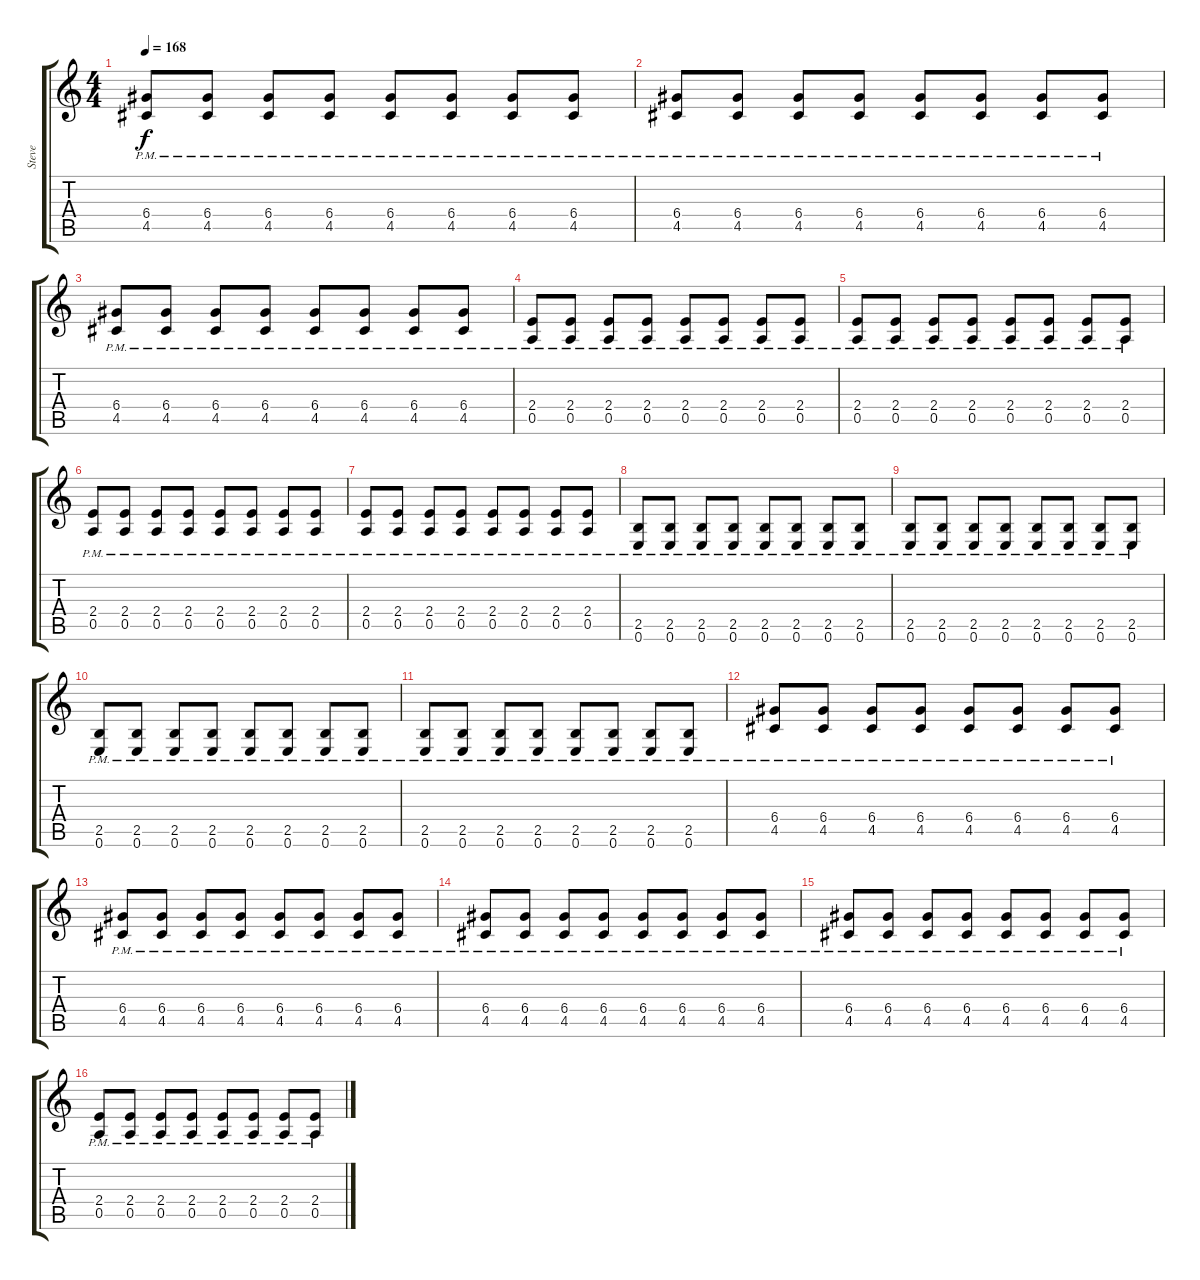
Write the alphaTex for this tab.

\track ("Steve" "Steve") {instrument overdrivenguitar}
\staff {score tabs}
\tuning (E4 B3 G3 D3 A2 E2) {hide}
\ts (4 4)
\tempo 168
\clef g2
\ks c
(6.4{pm} 4.5{pm}).8{dy f} (6.4{pm} 4.5{pm}).8 (6.4{pm} 4.5{pm}).8 (6.4{pm} 4.5{pm}).8 (6.4{pm} 4.5{pm}).8 (6.4{pm} 4.5{pm}).8 (6.4{pm} 4.5{pm}).8 (6.4{pm} 4.5{pm}).8 |
(6.4{pm} 4.5{pm}).8 (6.4{pm} 4.5{pm}).8 (6.4{pm} 4.5{pm}).8 (6.4{pm} 4.5{pm}).8 (6.4{pm} 4.5{pm}).8 (6.4{pm} 4.5{pm}).8 (6.4{pm} 4.5{pm}).8 (6.4{pm} 4.5{pm}).8 |
(6.4{pm} 4.5{pm}).8 (6.4{pm} 4.5{pm}).8 (6.4{pm} 4.5{pm}).8 (6.4{pm} 4.5{pm}).8 (6.4{pm} 4.5{pm}).8 (6.4{pm} 4.5{pm}).8 (6.4{pm} 4.5{pm}).8 (6.4{pm} 4.5{pm}).8 |
(2.4{pm} 0.5{pm}).8 (2.4{pm} 0.5{pm}).8 (2.4{pm} 0.5{pm}).8 (2.4{pm} 0.5{pm}).8 (2.4{pm} 0.5{pm}).8 (2.4{pm} 0.5{pm}).8 (2.4{pm} 0.5{pm}).8 (2.4{pm} 0.5{pm}).8 |
(2.4{pm} 0.5{pm}).8 (2.4{pm} 0.5{pm}).8 (2.4{pm} 0.5{pm}).8 (2.4{pm} 0.5{pm}).8 (2.4{pm} 0.5{pm}).8 (2.4{pm} 0.5{pm}).8 (2.4{pm} 0.5{pm}).8 (2.4{pm} 0.5{pm}).8 |
(2.4{pm} 0.5{pm}).8 (2.4{pm} 0.5{pm}).8 (2.4{pm} 0.5{pm}).8 (2.4{pm} 0.5{pm}).8 (2.4{pm} 0.5{pm}).8 (2.4{pm} 0.5{pm}).8 (2.4{pm} 0.5{pm}).8 (2.4{pm} 0.5{pm}).8 |
(2.4{pm} 0.5{pm}).8 (2.4{pm} 0.5{pm}).8 (2.4{pm} 0.5{pm}).8 (2.4{pm} 0.5{pm}).8 (2.4{pm} 0.5{pm}).8 (2.4{pm} 0.5{pm}).8 (2.4{pm} 0.5{pm}).8 (2.4{pm} 0.5{pm}).8 |
(2.5{pm} 0.6).8 (2.5{pm} 0.6).8 (2.5{pm} 0.6).8 (2.5{pm} 0.6).8 (2.5{pm} 0.6).8 (2.5{pm} 0.6).8 (2.5{pm} 0.6).8 (2.5{pm} 0.6).8 |
(2.5{pm} 0.6).8 (2.5{pm} 0.6).8 (2.5{pm} 0.6).8 (2.5{pm} 0.6).8 (2.5{pm} 0.6).8 (2.5{pm} 0.6).8 (2.5{pm} 0.6).8 (2.5{pm} 0.6).8 |
(2.5{pm} 0.6).8 (2.5{pm} 0.6).8 (2.5{pm} 0.6).8 (2.5{pm} 0.6).8 (2.5{pm} 0.6).8 (2.5{pm} 0.6).8 (2.5{pm} 0.6).8 (2.5{pm} 0.6).8 |
(2.5{pm} 0.6).8 (2.5{pm} 0.6).8 (2.5{pm} 0.6).8 (2.5{pm} 0.6).8 (2.5{pm} 0.6).8 (2.5{pm} 0.6).8 (2.5{pm} 0.6).8 (2.5{pm} 0.6).8 |
(6.4{pm} 4.5{pm}).8 (6.4{pm} 4.5{pm}).8 (6.4{pm} 4.5{pm}).8 (6.4{pm} 4.5{pm}).8 (6.4{pm} 4.5{pm}).8 (6.4{pm} 4.5{pm}).8 (6.4{pm} 4.5{pm}).8 (6.4{pm} 4.5{pm}).8 |
(6.4{pm} 4.5{pm}).8 (6.4{pm} 4.5{pm}).8 (6.4{pm} 4.5{pm}).8 (6.4{pm} 4.5{pm}).8 (6.4{pm} 4.5{pm}).8 (6.4{pm} 4.5{pm}).8 (6.4{pm} 4.5{pm}).8 (6.4{pm} 4.5{pm}).8 |
(6.4{pm} 4.5{pm}).8 (6.4{pm} 4.5{pm}).8 (6.4{pm} 4.5{pm}).8 (6.4{pm} 4.5{pm}).8 (6.4{pm} 4.5{pm}).8 (6.4{pm} 4.5{pm}).8 (6.4{pm} 4.5{pm}).8 (6.4{pm} 4.5{pm}).8 |
(6.4{pm} 4.5{pm}).8 (6.4{pm} 4.5{pm}).8 (6.4{pm} 4.5{pm}).8 (6.4{pm} 4.5{pm}).8 (6.4{pm} 4.5{pm}).8 (6.4{pm} 4.5{pm}).8 (6.4{pm} 4.5{pm}).8 (6.4{pm} 4.5{pm}).8 |
(2.4{pm} 0.5{pm}).8 (2.4{pm} 0.5{pm}).8 (2.4{pm} 0.5{pm}).8 (2.4{pm} 0.5{pm}).8 (2.4{pm} 0.5{pm}).8 (2.4{pm} 0.5{pm}).8 (2.4{pm} 0.5{pm}).8 (2.4{pm} 0.5{pm}).8
